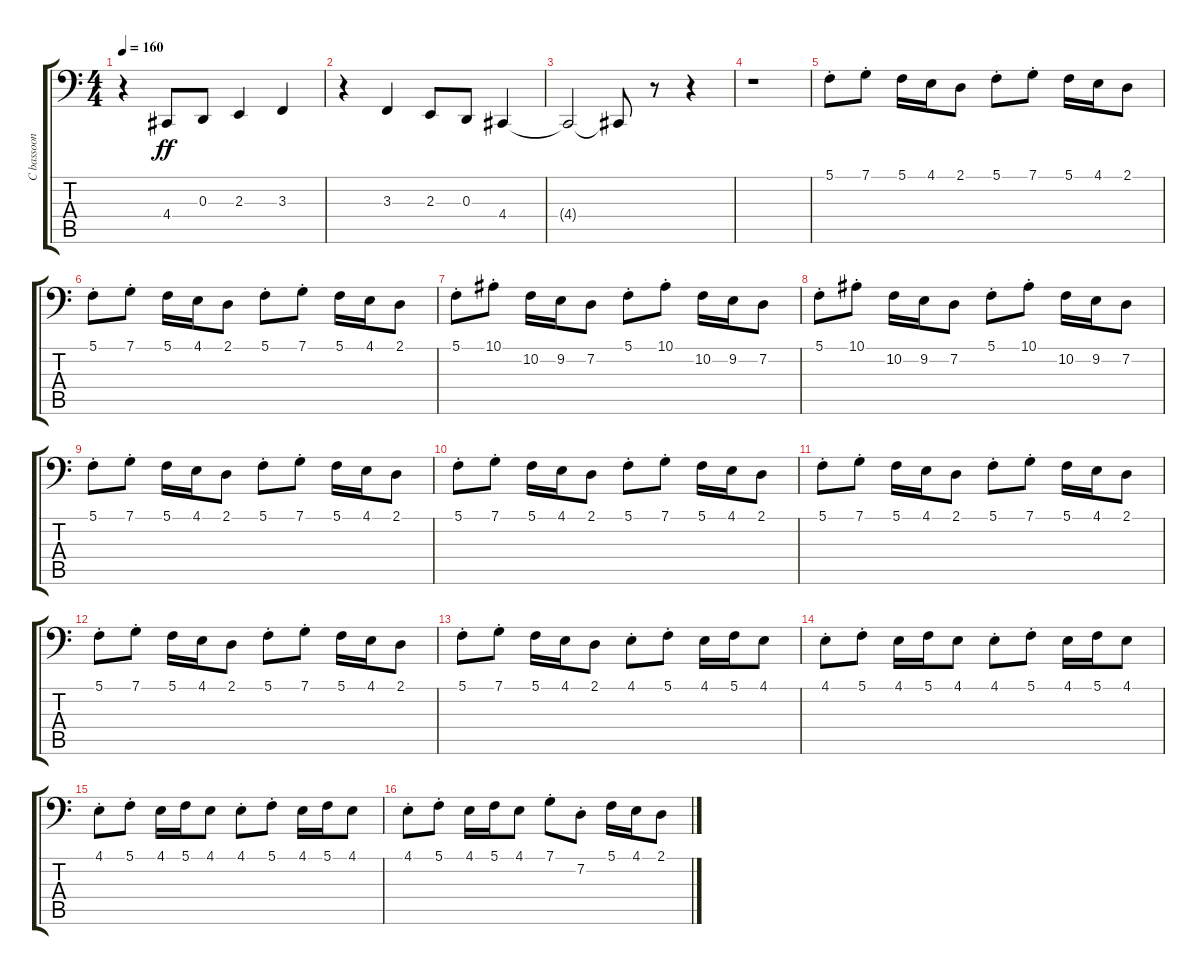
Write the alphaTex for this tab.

\track ("C bassoon" "C bassoon") {instrument bassoon}
\staff {score tabs}
\tuning (C3 G2 D2 A1 E1 B0) {hide}
\ts (4 4)
\tempo 160
\clef f4
\ks c
r.4{dy ff} 4.4.8 0.3.8 2.3.4 3.3.4 |
r.4 3.3.4 2.3.8 0.3.8 4.4.4 |
4.4{t}.2 4.4{t}.8 r.8 r.4 |
r.1 |
5.1{st}.8 7.1{st}.8 5.1.16 4.1.16 2.1.8 5.1{st}.8 7.1{st}.8 5.1.16 4.1.16 2.1.8 |
5.1{st}.8 7.1{st}.8 5.1.16 4.1.16 2.1.8 5.1{st}.8 7.1{st}.8 5.1.16 4.1.16 2.1.8 |
5.1{st}.8 10.1{st}.8 10.2.16 9.2.16 7.2.8 5.1{st}.8 10.1{st}.8 10.2.16 9.2.16 7.2.8 |
5.1{st}.8 10.1{st}.8 10.2.16 9.2.16 7.2.8 5.1{st}.8 10.1{st}.8 10.2.16 9.2.16 7.2.8 |
5.1{st}.8 7.1{st}.8 5.1.16 4.1.16 2.1.8 5.1{st}.8 7.1{st}.8 5.1.16 4.1.16 2.1.8 |
5.1{st}.8 7.1{st}.8 5.1.16 4.1.16 2.1.8 5.1{st}.8 7.1{st}.8 5.1.16 4.1.16 2.1.8 |
5.1{st}.8 7.1{st}.8 5.1.16 4.1.16 2.1.8 5.1{st}.8 7.1{st}.8 5.1.16 4.1.16 2.1.8 |
5.1{st}.8 7.1{st}.8 5.1.16 4.1.16 2.1.8 5.1{st}.8 7.1{st}.8 5.1.16 4.1.16 2.1.8 |
5.1{st}.8 7.1{st}.8 5.1.16 4.1.16 2.1.8 4.1{st}.8 5.1{st}.8 4.1.16 5.1.16 4.1.8 |
4.1{st}.8 5.1{st}.8 4.1.16 5.1.16 4.1.8 4.1{st}.8 5.1{st}.8 4.1.16 5.1.16 4.1.8 |
4.1{st}.8 5.1{st}.8 4.1.16 5.1.16 4.1.8 4.1{st}.8 5.1{st}.8 4.1.16 5.1.16 4.1.8 |
4.1{st}.8 5.1{st}.8 4.1.16 5.1.16 4.1.8 7.1{st}.8 7.2{st}.8 5.1.16 4.1.16 2.1.8
